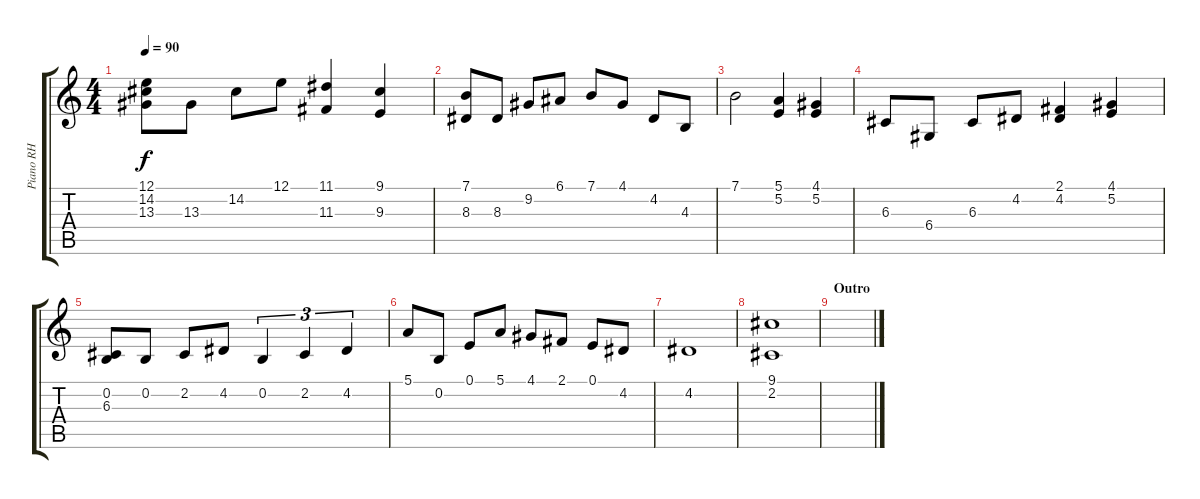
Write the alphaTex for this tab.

\track ("Piano RH" "Piano RH") {instrument acousticgrandpiano}
\staff {score tabs}
\tuning (E4 B3 G3 D3 A2 E2) {hide}
\ts (4 4)
\tempo 90
\clef g2
\ks c
(12.1 14.2 13.3).8{dy f} 13.3.8 14.2.8 12.1.8 (11.1 11.3).4 (9.1 9.3).4 |
(7.1 8.3).8 8.3.8 9.2.8 6.1.8 7.1.8 4.1.8 4.2.8 4.3.8 |
7.1.2 (5.1 5.2).4 (4.1 5.2).4 |
6.3.8 6.4.8 6.3.8 4.2.8 (2.1 4.2).4 (4.1 5.2).4 |
(0.2 6.3).8 0.2.8 2.2.8 4.2.8 0.2.4{tu (3 2)} 2.2.4{tu (3 2)} 4.2.4{tu (3 2)} |
5.1.8 0.2.8 0.1.8 5.1.8 4.1.8 2.1.8 0.1.8 4.2.8 |
4.2.1 |
(9.1 2.2).1 |
\section ("" "Outro")
